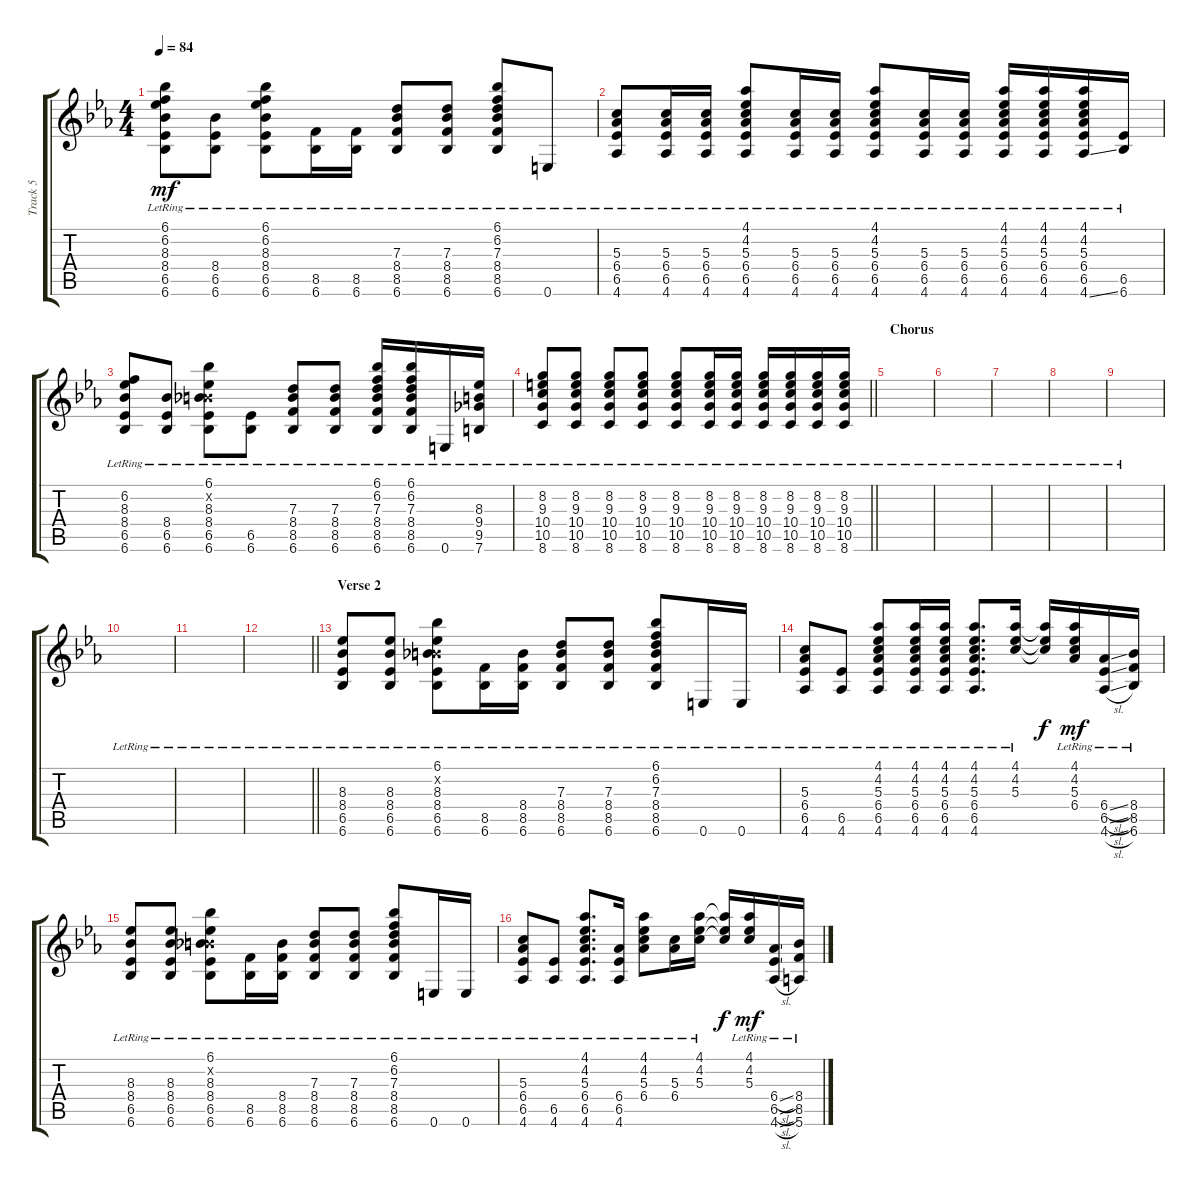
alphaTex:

\track ("Track 5" "Track 5") {instrument electricguitarjazz}
\staff {score tabs}
\tuning (E4 B3 G3 D3 A2 E2) {hide}
\ts (4 4)
\tempo 84
\clef g2
\ks eb
(6.1{lr} 6.2{lr} 8.3{lr} 8.4{lr} 6.5{lr} 6.6{lr}).8{dy mf} (8.4{lr} 6.5{lr} 6.6{lr}).8 (6.1{lr} 6.2{lr} 8.3{lr} 8.4{lr} 6.5{lr} 6.6{lr}).8 (8.5{lr} 6.6{lr}).16 (8.5{lr} 6.6{lr}).16 (7.3{lr} 8.4{lr} 8.5{lr} 6.6{lr}).8 (7.3{lr} 8.4{lr} 8.5{lr} 6.6{lr}).8 (6.1{lr} 6.2{lr} 7.3{lr} 8.4{lr} 8.5{lr} 6.6{lr}).8 0.6{lr}.8 |
(5.3{lr} 6.4{lr} 6.5{lr} 4.6{lr}).8 (5.3{lr} 6.4{lr} 6.5{lr} 4.6{lr}).16 (5.3{lr} 6.4{lr} 6.5{lr} 4.6{lr}).16 (4.1{lr} 4.2{lr} 5.3{lr} 6.4{lr} 6.5{lr} 4.6{lr}).8 (5.3{lr} 6.4{lr} 6.5{lr} 4.6{lr}).16 (5.3{lr} 6.4{lr} 6.5{lr} 4.6{lr}).16 (4.1{lr} 4.2{lr} 5.3{lr} 6.4{lr} 6.5{lr} 4.6{lr}).8 (5.3{lr} 6.4{lr} 6.5{lr} 4.6{lr}).16 (5.3{lr} 6.4{lr} 6.5{lr} 4.6{lr}).16 (4.1{lr} 4.2{lr} 5.3{lr} 6.4{lr} 6.5{lr} 4.6{lr}).16 (4.1{lr} 4.2{lr} 5.3{lr} 6.4{lr} 6.5{lr} 4.6{lr}).16 (4.1{lr} 4.2{lr} 5.3{lr} 6.4{lr} 6.5{lr} 4.6{ss lr}).16 (6.5{lr} 6.6{lr}).16 |
(6.2{lr} 8.3{lr} 8.4{lr} 6.5{lr} 6.6{lr}).8 (8.4{lr} 6.5{lr} 6.6{lr}).8 (6.1{lr} 0.2{x} 8.3{lr} 8.4{lr} 6.5{lr} 6.6{lr}).8 (6.5{lr} 6.6{lr}).8 (7.3{lr} 8.4{lr} 8.5{lr} 6.6{lr}).8 (7.3{lr} 8.4{lr} 8.5{lr} 6.6{lr}).8 (6.1{lr} 6.2{lr} 7.3{lr} 8.4{lr} 8.5{lr} 6.6{lr}).16 (6.1{lr} 6.2{lr} 7.3{lr} 8.4{lr} 8.5{lr} 6.6{lr}).16 0.6{lr}.16 (8.3{lr} 9.4{lr} 9.5{lr} 7.6{lr}).16 |
\barLineRight lightlight
(8.2{lr} 9.3{lr} 10.4{lr} 10.5{lr} 8.6{lr}).8 (8.2{lr} 9.3{lr} 10.4{lr} 10.5{lr} 8.6{lr}).8 (8.2{lr} 9.3{lr} 10.4{lr} 10.5{lr} 8.6{lr}).8 (8.2{lr} 9.3{lr} 10.4{lr} 10.5{lr} 8.6{lr}).8 (8.2{lr} 9.3{lr} 10.4{lr} 10.5{lr} 8.6{lr}).8 (8.2{lr} 9.3{lr} 10.4{lr} 10.5{lr} 8.6{lr}).16 (8.2{lr} 9.3{lr} 10.4{lr} 10.5{lr} 8.6{lr}).16 (8.2{lr} 9.3{lr} 10.4{lr} 10.5{lr} 8.6{lr}).16 (8.2{lr} 9.3{lr} 10.4{lr} 10.5{lr} 8.6{lr}).16 (8.2{lr} 9.3{lr} 10.4{lr} 10.5{lr} 8.6{lr}).16 (8.2{lr} 9.3{lr} 10.4{lr} 10.5{lr} 8.6{lr}).16 |
\section ("" "Chorus")
|
|
|
|
|
|
|
\barLineRight lightlight
|
\section ("" "Verse 2")
(8.3{lr} 8.4{lr} 6.5{lr} 6.6{lr}).8 (8.3{lr} 8.4{lr} 6.5{lr} 6.6{lr}).8 (6.1{lr} 0.2{x} 8.3{lr} 8.4{lr} 6.5{lr} 6.6{lr}).8 (8.5{lr} 6.6{lr}).16 (8.4{lr} 8.5{lr} 6.6{lr}).16 (7.3{lr} 8.4{lr} 8.5{lr} 6.6{lr}).8 (7.3{lr} 8.4{lr} 8.5{lr} 6.6{lr}).8 (6.1{lr} 6.2{lr} 7.3{lr} 8.4{lr} 8.5{lr} 6.6{lr}).8 0.6{lr}.16 0.6{lr}.16 |
(5.3{lr} 6.4{lr} 6.5{lr} 4.6{lr}).8 (6.5{lr} 4.6{lr}).8 (4.1{lr} 4.2{lr} 5.3{lr} 6.4{lr} 6.5{lr} 4.6{lr}).8 (4.1{lr} 4.2{lr} 5.3{lr} 6.4{lr} 6.5{lr} 4.6{lr}).16 (4.1{lr} 4.2{lr} 5.3{lr} 6.4{lr} 6.5{lr} 4.6{lr}).16 (4.1{lr} 4.2{lr} 5.3{lr} 6.4{lr} 6.5{lr} 4.6{lr}).8{d} (4.1{lr} 4.2{lr} 5.3{lr}).16 (4.1{t} 4.2{t} 5.3{t}).16{dy f} (4.1{lr} 4.2{lr} 5.3{lr} 6.4{lr}).16{dy mf} (6.4{sl lr} 6.5{sl lr} 4.6{sl lr}).16 (8.4{lr} 8.5{lr} 6.6{lr}).16 |
(8.3{lr} 8.4{lr} 6.5{lr} 6.6{lr}).8 (8.3{lr} 8.4{lr} 6.5{lr} 6.6{lr}).8 (6.1{lr} 0.2{x} 8.3{lr} 8.4{lr} 6.5{lr} 6.6{lr}).8 (8.5{lr} 6.6{lr}).16 (8.4{lr} 8.5{lr} 6.6{lr}).16 (7.3{lr} 8.4{lr} 8.5{lr} 6.6{lr}).8 (7.3{lr} 8.4{lr} 8.5{lr} 6.6{lr}).8 (6.1{lr} 6.2{lr} 7.3{lr} 8.4{lr} 8.5{lr} 6.6{lr}).8 0.6{lr}.16 0.6{lr}.16 |
(5.3{lr} 6.4{lr} 6.5{lr} 4.6{lr}).8 (6.5{lr} 4.6{lr}).8 (4.1{lr} 4.2{lr} 5.3{lr} 6.4{lr} 6.5{lr} 4.6{lr}).8{d} (6.4{lr} 6.5{lr} 4.6{lr}).16 (4.1{lr} 4.2{lr} 5.3{lr} 6.4{lr}).8 (5.3{lr} 6.4{lr}).16 (4.1{lr} 4.2{lr} 5.3{lr}).16 (4.1{t} 4.2{t} 5.3{t}).16{dy f} (4.1{lr} 4.2{lr} 5.3{lr}).16{dy mf} (6.4{sl lr} 6.5{sl lr} 4.6{sl lr}).16 (8.4{lr} 8.5{lr} 5.6{lr}).16
